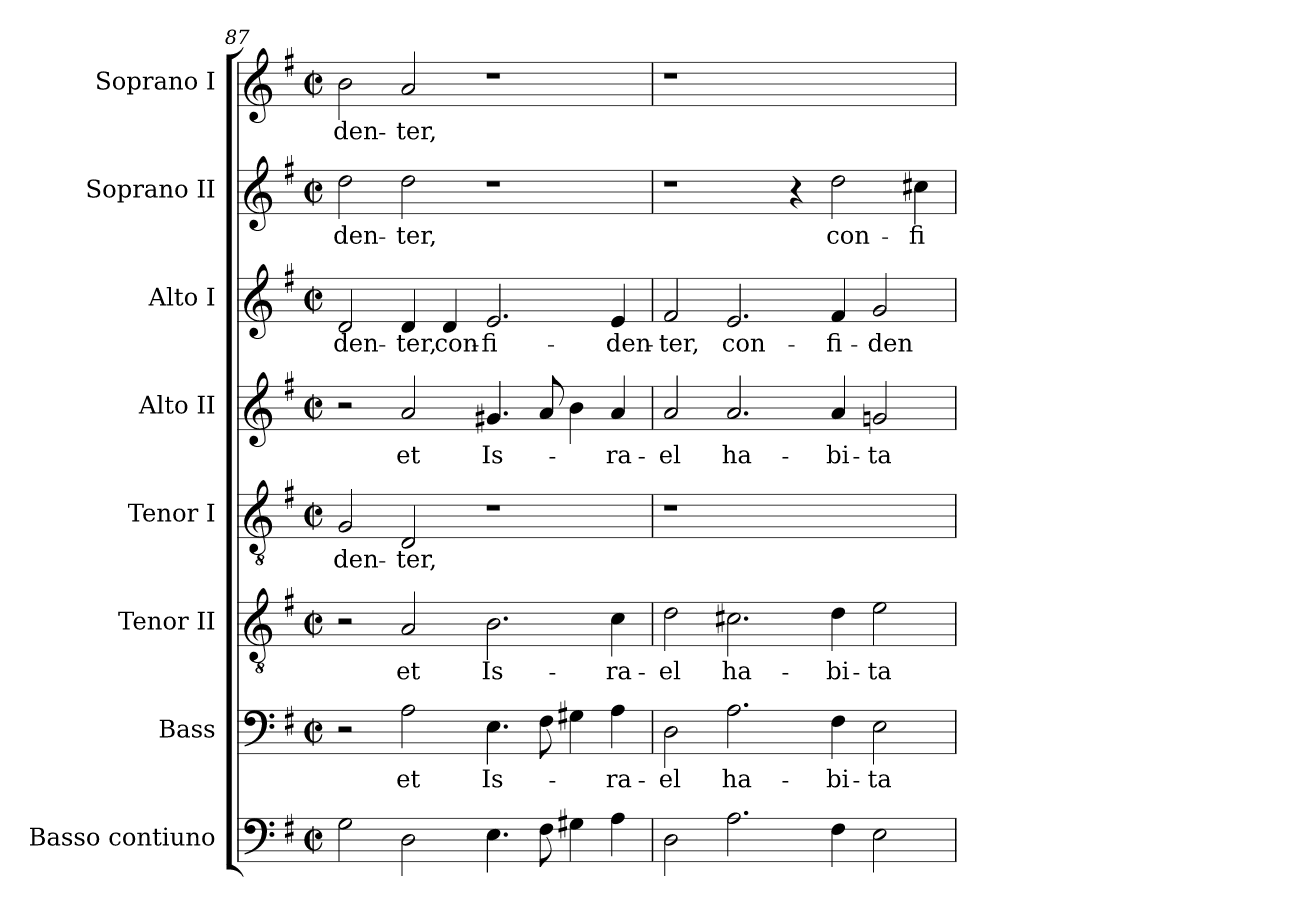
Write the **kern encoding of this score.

**kern	**kern	**text	**kern	**text	**kern	**text	**kern	**text	**kern	**text	**kern	**text	**kern	**text
*part8	*part7	*part7	*part6	*part6	*part5	*part5	*part4	*part4	*part3	*part3	*part2	*part2	*part1	*part1
*staff8	*staff7	*staff7	*staff6	*staff6	*staff5	*staff5	*staff4	*staff4	*staff3	*staff3	*staff2	*staff2	*staff1	*staff1
*I"Basso contiuno	*I"Bass	*	*I"Tenor II	*	*I"Tenor I	*	*I"Alto II	*	*I"Alto I	*	*I"Soprano II	*	*I"Soprano I	*
*	*I'B	*	*	*	*I'T	*	*	*	*I'A	*	*	*	*	*
*clefF4	*clefF4	*	*clefGv2	*	*clefGv2	*	*clefG2	*	*clefG2	*	*clefG2	*	*clefG2	*
*k[f#]	*k[f#]	*	*k[f#]	*	*k[f#]	*	*k[f#]	*	*k[f#]	*	*k[f#]	*	*k[f#]	*
*G:	*G:	*	*G:	*	*G:	*	*G:	*	*G:	*	*G:	*	*G:	*
*M2/2	*M2/2	*	*M2/2	*	*M2/2	*	*M2/2	*	*M2/2	*	*M2/2	*	*M2/2	*
*met(c|)	*met(c|)	*	*met(c|)	*	*met(c|)	*	*met(c|)	*	*met(c|)	*	*met(c|)	*	*met(c|)	*
=87	=87	=87	=87	=87	=87	=87	=87	=87	=87	=87	=87	=87	=87	=87
!	!	!	!	!	!	!LO:LY:b:color=#000000	!	!	!	!	!	!	!	!
!	!	!	!	!	!	!	!	!	!	!LO:LY:b:color=#000000	!	!	!	!
!	!	!	!	!	!	!	!	!	!	!	!	!LO:LY:b:color=#000000	!	!
!	!	!	!	!	!	!	!	!	!	!	!	!	!	!LO:LY:b:color=#000000
2Gi\	2r	.	2r	.	2Gi/	-den-	2r	.	2di/	-den-	2ddi\	-den-	2bi\	-den-
!	!	!LO:LY:b:color=#000000	!	!	!	!	!	!	!	!	!	!	!	!
!	!	!	!	!LO:LY:b:color=#000000	!	!	!	!	!	!	!	!	!	!
!	!	!	!	!	!	!LO:LY:b:color=#000000	!	!	!	!	!	!	!	!
!	!	!	!	!	!	!	!	!LO:LY:b:color=#000000	!	!	!	!	!	!
!	!	!	!	!	!	!	!	!	!	!LO:LY:b:color=#000000	!	!	!	!
!	!	!	!	!	!	!	!	!	!	!	!	!LO:LY:b:color=#000000	!	!
!	!	!	!	!	!	!	!	!	!	!	!	!	!	!LO:LY:b:color=#000000
2Di\	2Ai\	et	2Ai/	et	2Di/	-ter,	2ai/	et	4di/	-ter,	2ddi\	-ter,	2ai/	-ter,
!	!	!	!	!	!	!	!	!	!	!LO:LY:b:color=#000000	!	!	!	!
.	.	.	.	.	.	.	.	.	4di/	con-	.	.	.	.
!	!	!LO:LY:b:color=#000000	!	!	!	!	!	!	!	!	!	!	!	!
!	!	!	!	!LO:LY:b:color=#000000	!	!	!	!	!	!	!	!	!	!
!	!	!	!	!	!	!	!	!LO:LY:b:color=#000000	!	!	!	!	!	!
!	!	!	!	!	!	!	!	!	!	!LO:LY:b:color=#000000	!	!	!	!
4.Ei\	4.Ei\	Is-	2.Bi\	Is-	1r	.	4.g#Xi/	Is-	2.ei/	-fi-	1r	.	1r	.
8F#i\	8F#i\	.	.	.	.	.	8ai/	.	.	.	.	.	.	.
4G#Xi\	4G#Xi\	.	.	.	.	.	4bi\	.	.	.	.	.	.	.
!	!	!LO:LY:b:color=#000000	!	!	!	!	!	!	!	!	!	!	!	!
!	!	!	!	!LO:LY:b:color=#000000	!	!	!	!	!	!	!	!	!	!
!	!	!	!	!	!	!	!	!LO:LY:b:color=#000000	!	!	!	!	!	!
!	!	!	!	!	!	!	!	!	!	!LO:LY:b:color=#000000	!	!	!	!
4Ai\	4Ai\	-ra-	4ci\	-ra-	.	.	4ai/	-ra-	4ei/	-den-	.	.	.	.
!!LO:PB:g=z
=88	=88	=88	=88	=88	=88	=88	=88	=88	=88	=88	=88	=88	=88	=88
!	!	!LO:LY:b:color=#000000	!	!	!	!	!	!	!	!	!	!	!	!
!	!	!	!	!LO:LY:b:color=#000000	!LO:N:vis=1	!	!	!	!	!	!	!	!	!
!	!	!	!	!	!	!	!	!LO:LY:b:color=#000000	!	!	!	!	!	!
!	!	!	!	!	!	!	!	!	!	!LO:LY:b:color=#000000	!	!	!LO:N:vis=1	!
2Di\	2Di\	-el	2di\	-el	1r	.	2ai/	-el	2f#i/	-ter,	1r	.	1r	.
!	!	!LO:LY:b:color=#000000	!	!	!	!	!	!	!	!	!	!	!	!
!	!	!	!	!LO:LY:b:color=#000000	!	!	!	!	!	!	!	!	!	!
!	!	!	!	!	!	!	!	!LO:LY:b:color=#000000	!	!	!	!	!	!
!	!	!	!	!	!	!	!	!	!	!LO:LY:b:color=#000000	!	!	!	!
2.Ai\	2.Ai\	ha-	2.c#Xi\	ha-	.	.	2.ai/	ha-	2.ei/	con-	.	.	.	.
.	.	.	.	.	1ryy	.	.	.	.	.	4r	.	1ryy	.
!	!	!LO:LY:b:color=#000000	!	!	!	!	!	!	!	!	!	!	!	!
!	!	!	!	!LO:LY:b:color=#000000	!	!	!	!	!	!	!	!	!	!
!	!	!	!	!	!	!	!	!LO:LY:b:color=#000000	!	!	!	!	!	!
!	!	!	!	!	!	!	!	!	!	!LO:LY:b:color=#000000	!	!	!	!
!	!	!	!	!	!	!	!	!	!	!	!	!LO:LY:b:color=#000000	!	!
4F#i\	4F#i\	-bi-	4di\	-bi-	.	.	4ai/	-bi-	4f#i/	-fi-	2ddi\	con-	.	.
!	!	!LO:LY:b:color=#000000	!	!	!	!	!	!	!	!	!	!	!	!
!	!	!	!	!LO:LY:b:color=#000000	!	!	!	!	!	!	!	!	!	!
!	!	!	!	!	!	!	!	!LO:LY:b:color=#000000	!	!	!	!	!	!
!	!	!	!	!	!	!	!	!	!	!LO:LY:b:color=#000000	!	!	!	!
2Ei\	2Ei\	-ta-	2ei\	-ta-	.	.	2gni/	-ta-	2gi/	-den-	.	.	.	.
!	!	!	!	!	!	!	!	!	!	!	!	!LO:LY:b:color=#000000	!	!
.	.	.	.	.	.	.	.	.	.	.	4cc#Xi\	-fi-	.	.
=	=	=	=	=	=	=	=	=	=	=	=	=	=	=
*-	*-	*-	*-	*-	*-	*-	*-	*-	*-	*-	*-	*-	*-	*-
